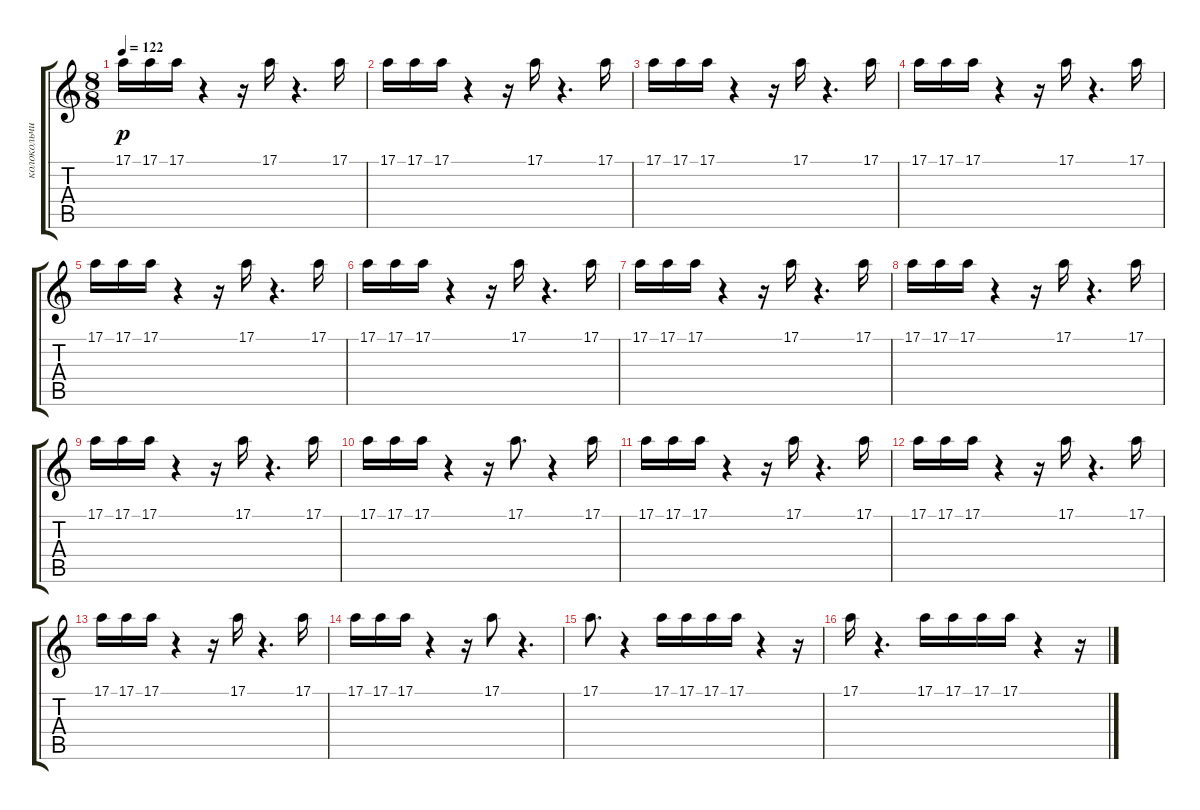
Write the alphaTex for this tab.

\track ("колокольчик" "колокольчи") {instrument acousticgrandpiano}
\staff {score tabs}
\tuning (E4 B3 G3 D3 A2 E2) {hide}
\ts (8 8)
\tempo 122
\clef g2
\ks c
17.1.16{dy p} 17.1.16 17.1.16 r.4 r.16 17.1.16 r.4{d} 17.1.16 |
17.1.16 17.1.16 17.1.16 r.4 r.16 17.1.16 r.4{d} 17.1.16 |
17.1.16 17.1.16 17.1.16 r.4 r.16 17.1.16 r.4{d} 17.1.16 |
17.1.16 17.1.16 17.1.16 r.4 r.16 17.1.16 r.4{d} 17.1.16 |
17.1.16 17.1.16 17.1.16 r.4 r.16 17.1.16 r.4{d} 17.1.16 |
17.1.16 17.1.16 17.1.16 r.4 r.16 17.1.16 r.4{d} 17.1.16 |
17.1.16 17.1.16 17.1.16 r.4 r.16 17.1.16 r.4{d} 17.1.16 |
17.1.16 17.1.16 17.1.16 r.4 r.16 17.1.16 r.4{d} 17.1.16 |
17.1.16 17.1.16 17.1.16 r.4 r.16 17.1.16 r.4{d} 17.1.16 |
17.1.16 17.1.16 17.1.16 r.4 r.16 17.1.8{d} r.4 17.1.16 |
17.1.16 17.1.16 17.1.16 r.4 r.16 17.1.16 r.4{d} 17.1.16 |
17.1.16 17.1.16 17.1.16 r.4 r.16 17.1.16 r.4{d} 17.1.16 |
17.1.16 17.1.16 17.1.16 r.4 r.16 17.1.16 r.4{d} 17.1.16 |
17.1.16 17.1.16 17.1.16 r.4 r.16 17.1.8 r.4{d} |
17.1.8{d} r.4 17.1.16 17.1.16 17.1.16 17.1.16 r.4 r.16 |
17.1.16 r.4{d} 17.1.16 17.1.16 17.1.16 17.1.16 r.4 r.16
